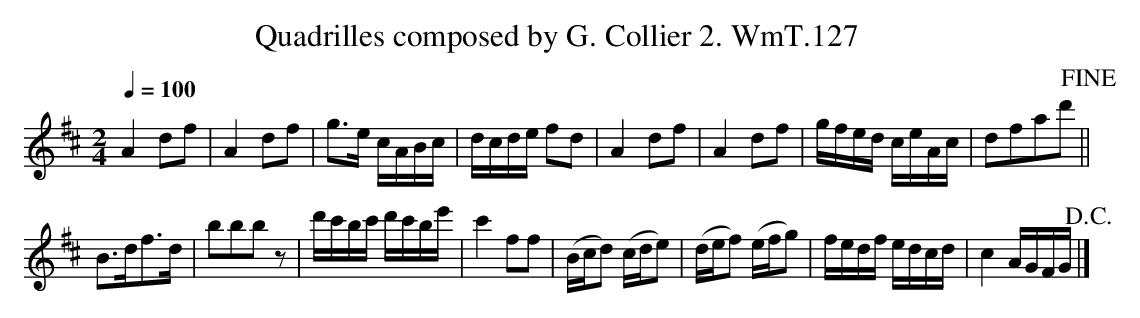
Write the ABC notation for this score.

X:1
T:Quadrilles composed by G. Collier 2. WmT.127
M:2/4
L:1/8
Q:1/4 = 100
K:D
A2 df|A2 df|g>e c/A/B/c/|d/c/d/e/ fd|A2 df|A2 df|g/f/e/d/ c/e/A/c/|dfad'!fine!||
B>df>d|bbb z|d'/c'/b/c'/ d'/c'/b/e'/|c'2 ff|(B/c/d) (c/d/e)|(d/e/f) (e/f/g)|f/e/d/f/ e/d/c/d/|c2 A/G/F/G/!D.C.!|]
